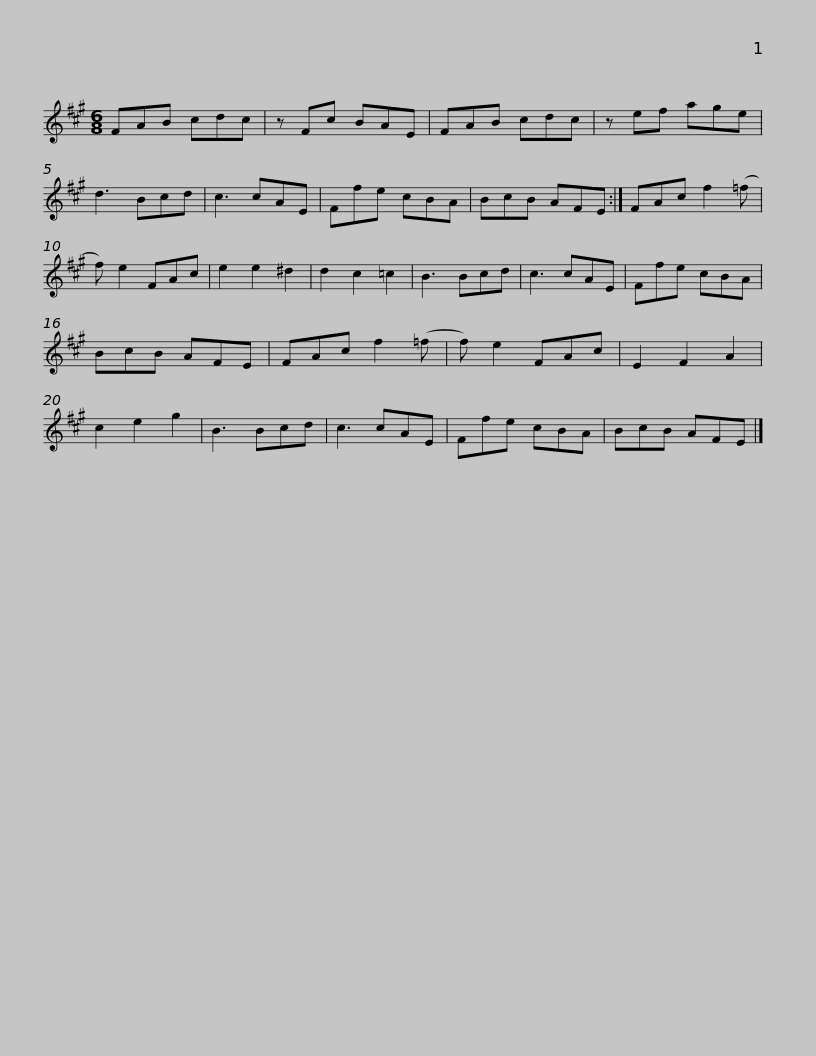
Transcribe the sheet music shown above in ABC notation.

X:1
L:1/8
M:6/8
I:linebreak $
K:A
V:1 treble
V:1
 FAB cdc | z Fc BAE | FAB cdc | z ef age | d3 Bcd | %5
 c3 cAE | Ffe cBA |$ BcB AFE :| FAc f2 (=f | f) e2 FAc | %10
 e2 e2 ^d2 | d2 c2 =c2 | B3 Bcd | c3 cAE | Ffe cBA |$ %15
 BcB AFE | FAc f2 (=f | f) e2 FAc | E2 F2 A2 | c2 e2 g2 | %20
 B3 Bcd | c3 cAE | Ffe cBA | BcB AFE |] %24
